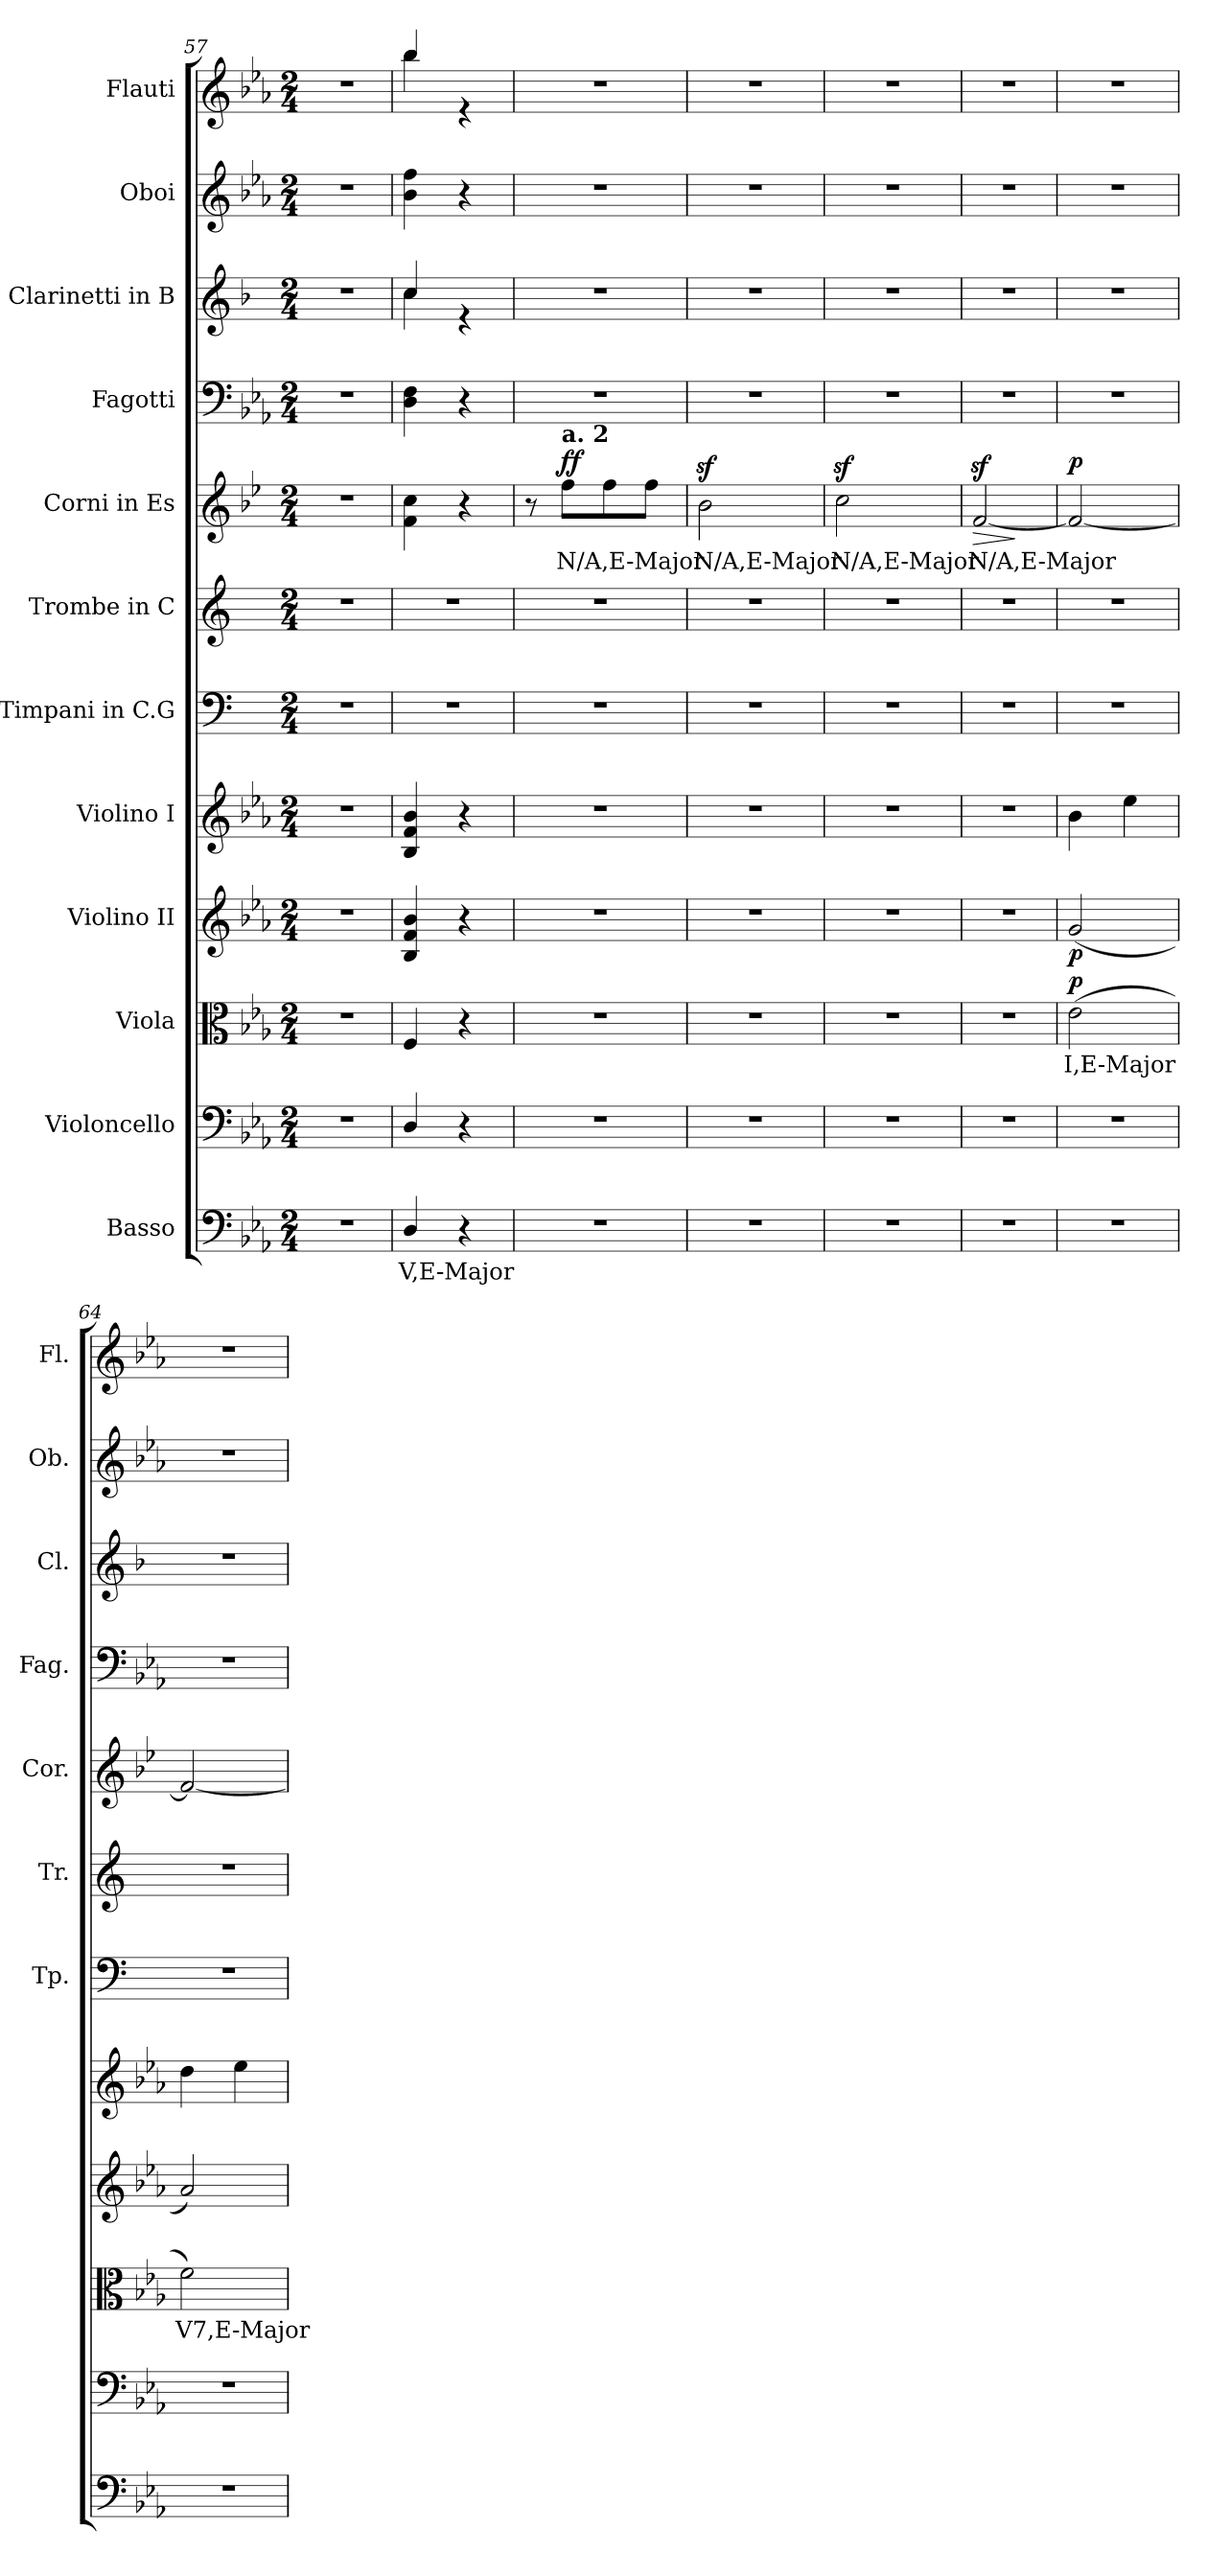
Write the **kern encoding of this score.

**kern	**text	**kern	**kern	**text	**dynam	**kern	**dynam	**kern	**dynam	**kern	**kern	**kern	**text	**dynam	**kern	**kern	**kern	**kern
*part12	*part12	*part11	*part10	*part10	*part10	*part9	*part9	*part8	*part8	*part7	*part6	*part5	*part5	*part5	*part4	*part3	*part2	*part1
*staff12	*staff12	*staff11	*staff10	*staff10	*staff10	*staff9	*staff9	*staff8	*staff8	*staff7	*staff6	*staff5	*staff5	*staff5	*staff4	*staff3	*staff2	*staff1
*I"Basso	*	*I"Violoncello	*I"Viola	*	*	*I"Violino II	*	*I"Violino I	*	*I"Timpani in C.G	*I"Trombe in C	*I"Corni in Es	*	*	*I"Fagotti	*I"Clarinetti in B	*I"Oboi	*I"Flauti
*	*	*	*	*	*	*	*	*	*	*I'Tp.	*I'Tr.	*I'Cor.	*	*	*I'Fag.	*I'Cl.	*I'Ob.	*I'Fl.
*clefF4	*	*clefF4	*clefC3	*	*	*clefG2	*	*clefG2	*	*clefF4	*clefG2	*clefG2	*	*	*clefF4	*clefG2	*clefG2	*clefG2
*ITrd7c12	*	*	*	*	*	*	*	*	*	*	*	*ITrd4c7	*	*	*	*ITrd1c2	*	*
*k[b-e-a-]	*	*k[b-e-a-]	*k[b-e-a-]	*	*	*k[b-e-a-]	*	*k[b-e-a-]	*	*k[]	*k[]	*k[b-e-a-]	*	*	*k[b-e-a-]	*k[b-e-a-]	*k[b-e-a-]	*k[b-e-a-]
*M2/4	*	*M2/4	*M2/4	*	*	*M2/4	*	*M2/4	*	*M2/4	*M2/4	*M2/4	*	*	*M2/4	*M2/4	*M2/4	*M2/4
=57	=57	=57	=57	=57	=57	=57	=57	=57	=57	=57	=57	=57	=57	=57	=57	=57	=57	=57
2r	.	2r	2r	.	.	2r	.	2r	.	2r	2r	2r	.	.	2r	2r	2r	2r
=58	=58	=58	=58	=58	=58	=58	=58	=58	=58	=58	=58	=58	=58	=58	=58	=58	=58	=58
*	*	*	*	*	*	*	*	*	*	*	*	*	*	*	*	*^	*	*^
4DD/	V,E-Major	4D/	4F/	.	.	4B-/ 4f/ 4b-/	.	4B-/ 4f/ 4b-/	.	2r	2r	4B-\ 4f\	.	.	4D\ 4F\	4b-/	4b-\	4b-\ 4ff\	4bb-/	4bb-\
4r	.	4r	4r	.	.	4r	.	4r	.	.	.	4r	.	.	4r	4re	4ryy	4r	4re	4ryy
*	*	*	*	*	*	*	*	*	*	*	*	*	*	*	*	*v	*v	*	*v	*v
=59	=59	=59	=59	=59	=59	=59	=59	=59	=59	=59	=59	=59	=59	=59	=59	=59	=59	=59
2r	.	2r	2r	.	.	2r	.	2r	.	2r	2r	8r	.	.	2r	2r	2r	2r
!	!	!	!	!	!	!	!	!	!	!	!	!LO:TX:a:B:t=a. 2	!	!	!	!	!	!
!	!	!	!	!	!	!	!	!	!	!	!	!	!	!LO:DY:b	!	!	!	!
.	.	.	.	.	.	.	.	.	.	.	.	8b-\L	N/A,E-Major	ff	.	.	.	.
.	.	.	.	.	.	.	.	.	.	.	.	8b-\	.	.	.	.	.	.
.	.	.	.	.	.	.	.	.	.	.	.	8b-\J	.	.	.	.	.	.
=60	=60	=60	=60	=60	=60	=60	=60	=60	=60	=60	=60	=60	=60	=60	=60	=60	=60	=60
2r	.	2r	2r	.	.	2r	.	2r	.	2r	2r	2e-z<\	N/A,E-Major	.	2r	2r	2r	2r
=61	=61	=61	=61	=61	=61	=61	=61	=61	=61	=61	=61	=61	=61	=61	=61	=61	=61	=61
2r	.	2r	2r	.	.	2r	.	2r	.	2r	2r	2fz<\	N/A,E-Major	.	2r	2r	2r	2r
=62	=62	=62	=62	=62	=62	=62	=62	=62	=62	=62	=62	=62	=62	=62	=62	=62	=62	=62
!	!	!	!	!	!	!	!	!	!	!	!	!	!	!LO:HP:b	!	!	!	!
2r	.	2r	2r	.	.	2r	.	2r	.	2r	2r	[2B-z</	N/A,E-Major	>	2r	2r	2r	2r
.	.	.	.	.	.	.	.	.	.	.	.	.	.	]	.	.	.	.
=63	=63	=63	=63	=63	=63	=63	=63	=63	=63	=63	=63	=63	=63	=63	=63	=63	=63	=63
!	!	!	!	!	!LO:DY:b	!	!LO:DY:b	!	!LO:DY:b	!	!	!	!	!LO:DY:b	!	!	!	!
2r	.	2r	(2e-\	I,E-Major	p	(2g/	p	4b-\	other-dynamics	2r	2r	2B-/_	.	p	2r	2r	2r	2r
.	.	.	.	.	.	.	.	4ee-\	.	.	.	.	.	.	.	.	.	.
!!LO:PB:g=z
=64	=64	=64	=64	=64	=64	=64	=64	=64	=64	=64	=64	=64	=64	=64	=64	=64	=64	=64
2r	.	2r	2f\)	V7,E-Major	.	2a-/)	.	4dd\	.	2r	2r	2B-/_	.	.	2r	2r	2r	2r
.	.	.	.	.	.	.	.	4ee-\	.	.	.	.	.	.	.	.	.	.
=	=	=	=	=	=	=	=	=	=	=	=	=	=	=	=	=	=	=
*-	*-	*-	*-	*-	*-	*-	*-	*-	*-	*-	*-	*-	*-	*-	*-	*-	*-	*-
